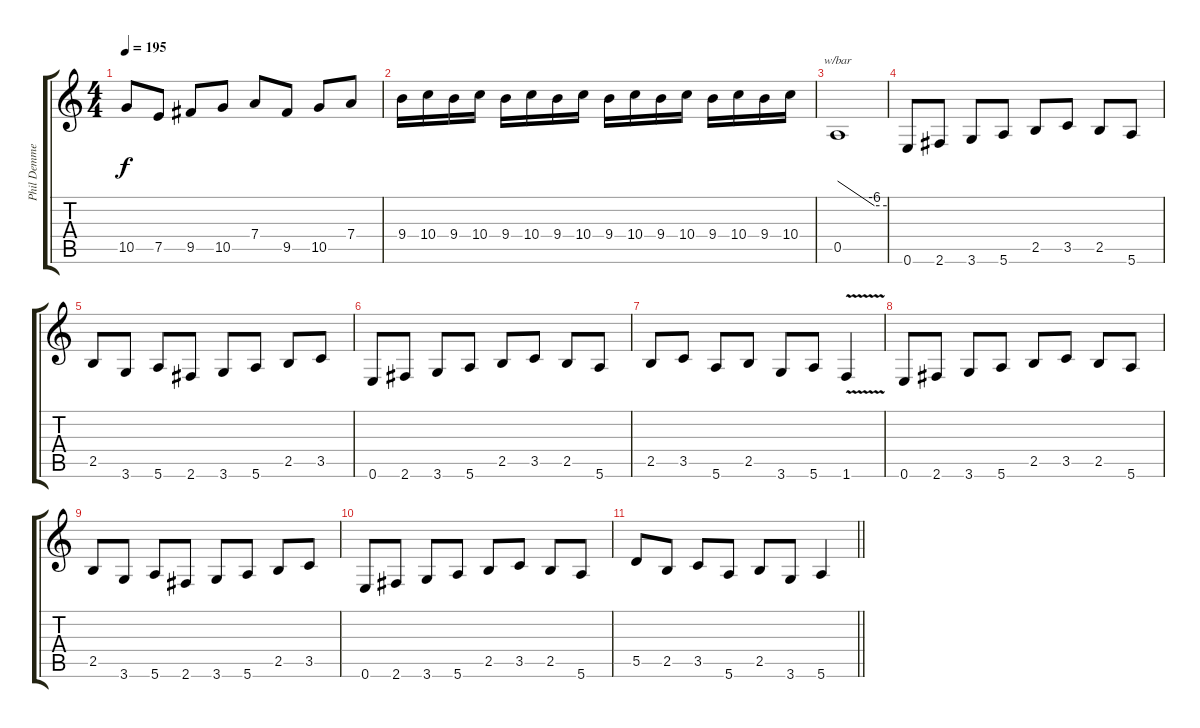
\track ("Phil Demmel" "Phil Demme") {instrument distortionguitar}
\staff {score tabs}
\tuning (E4 B3 G3 D3 A2 E2) {hide}
\ts (4 4)
\tempo 195
\clef g2
\ks c
10.5.8{dy f} 7.5.8 9.5.8 10.5.8 7.4.8 9.5.8 10.5.8 7.4.8 |
9.4.16 10.4.16 9.4.16 10.4.16 9.4.16 10.4.16 9.4.16 10.4.16 9.4.16 10.4.16 9.4.16 10.4.16 9.4.16 10.4.16 9.4.16 10.4.16 |
0.5.1{tbe (custom default 0 0 45 -24 60 -24)} |
0.6.8 2.6.8 3.6.8 5.6.8 2.5.8 3.5.8 2.5.8 5.6.8 |
2.5.8 3.6.8 5.6.8 2.6.8 3.6.8 5.6.8 2.5.8 3.5.8 |
0.6.8 2.6.8 3.6.8 5.6.8 2.5.8 3.5.8 2.5.8 5.6.8 |
2.5.8 3.5.8 5.6.8 2.5.8 3.6.8 5.6.8 1.6{v}.4 |
0.6.8 2.6.8 3.6.8 5.6.8 2.5.8 3.5.8 2.5.8 5.6.8 |
2.5.8 3.6.8 5.6.8 2.6.8 3.6.8 5.6.8 2.5.8 3.5.8 |
0.6.8 2.6.8 3.6.8 5.6.8 2.5.8 3.5.8 2.5.8 5.6.8 |
\barLineRight lightlight
5.5.8 2.5.8 3.5.8 5.6.8 2.5.8 3.6.8 5.6.4
